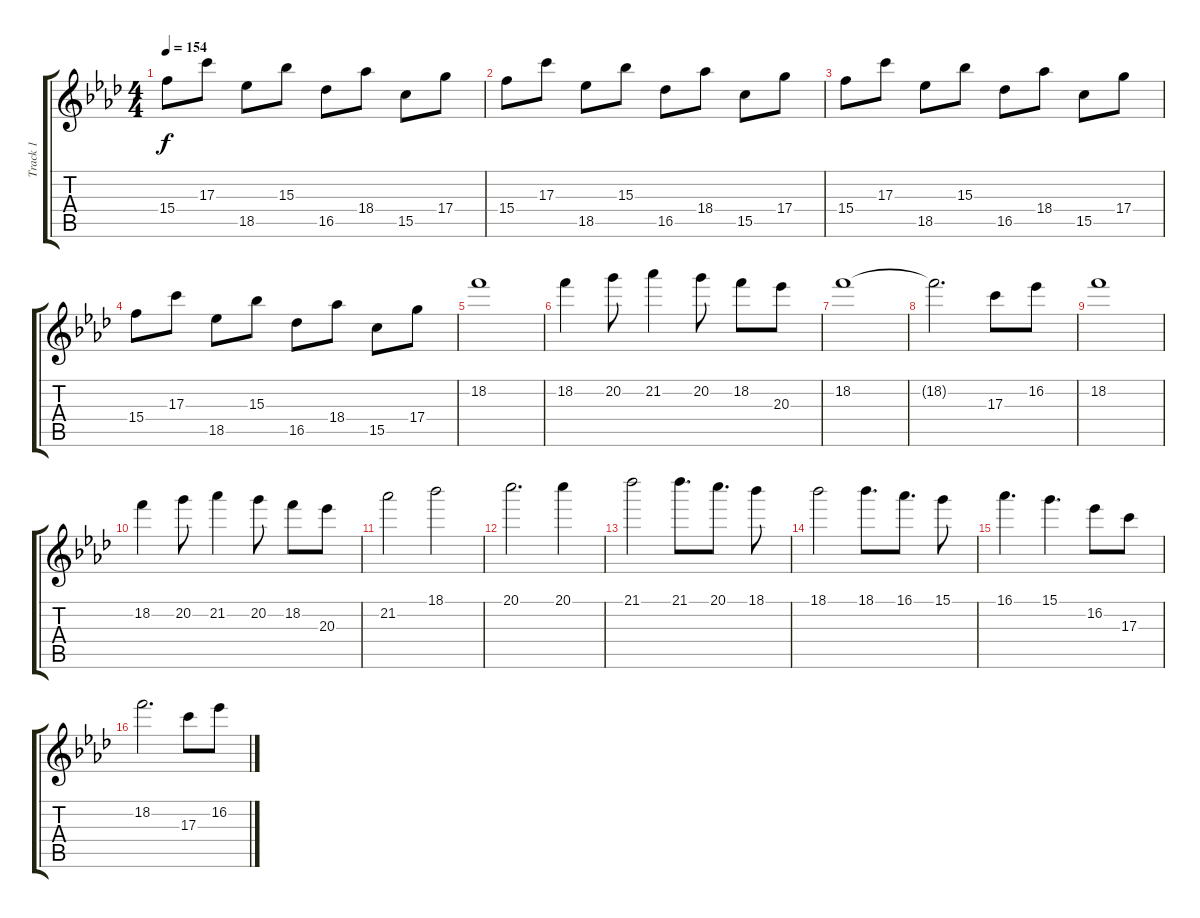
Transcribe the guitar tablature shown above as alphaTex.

\track ("Track 1" "Track 1") {instrument distortionguitar}
\staff {score tabs}
\tuning (E4 B3 G3 D3 A2 E2) {hide}
\ts (4 4)
\tempo 154
\clef g2
\ks ab
15.4.8{dy f} 17.3.8 18.5.8 15.3.8 16.5.8 18.4.8 15.5.8 17.4.8 |
15.4.8 17.3.8 18.5.8 15.3.8 16.5.8 18.4.8 15.5.8 17.4.8 |
15.4.8 17.3.8 18.5.8 15.3.8 16.5.8 18.4.8 15.5.8 17.4.8 |
15.4.8 17.3.8 18.5.8 15.3.8 16.5.8 18.4.8 15.5.8 17.4.8 |
18.2.1 |
18.2.4 20.2.8 21.2.4 20.2.8 18.2.8 20.3.8 |
18.2.1 |
18.2{t}.2{d} 17.3.8 16.2.8 |
18.2.1 |
18.2.4 20.2.8 21.2.4 20.2.8 18.2.8 20.3.8 |
21.2.2 18.1.2 |
20.1.2{d} 20.1.4 |
21.1.2 21.1.8{d} 20.1.8{d} 18.1.8 |
18.1.2 18.1.8{d} 16.1.8{d} 15.1.8 |
16.1.4{d} 15.1.4{d} 16.2.8 17.3.8 |
18.2.2{d} 17.3.8 16.2.8
